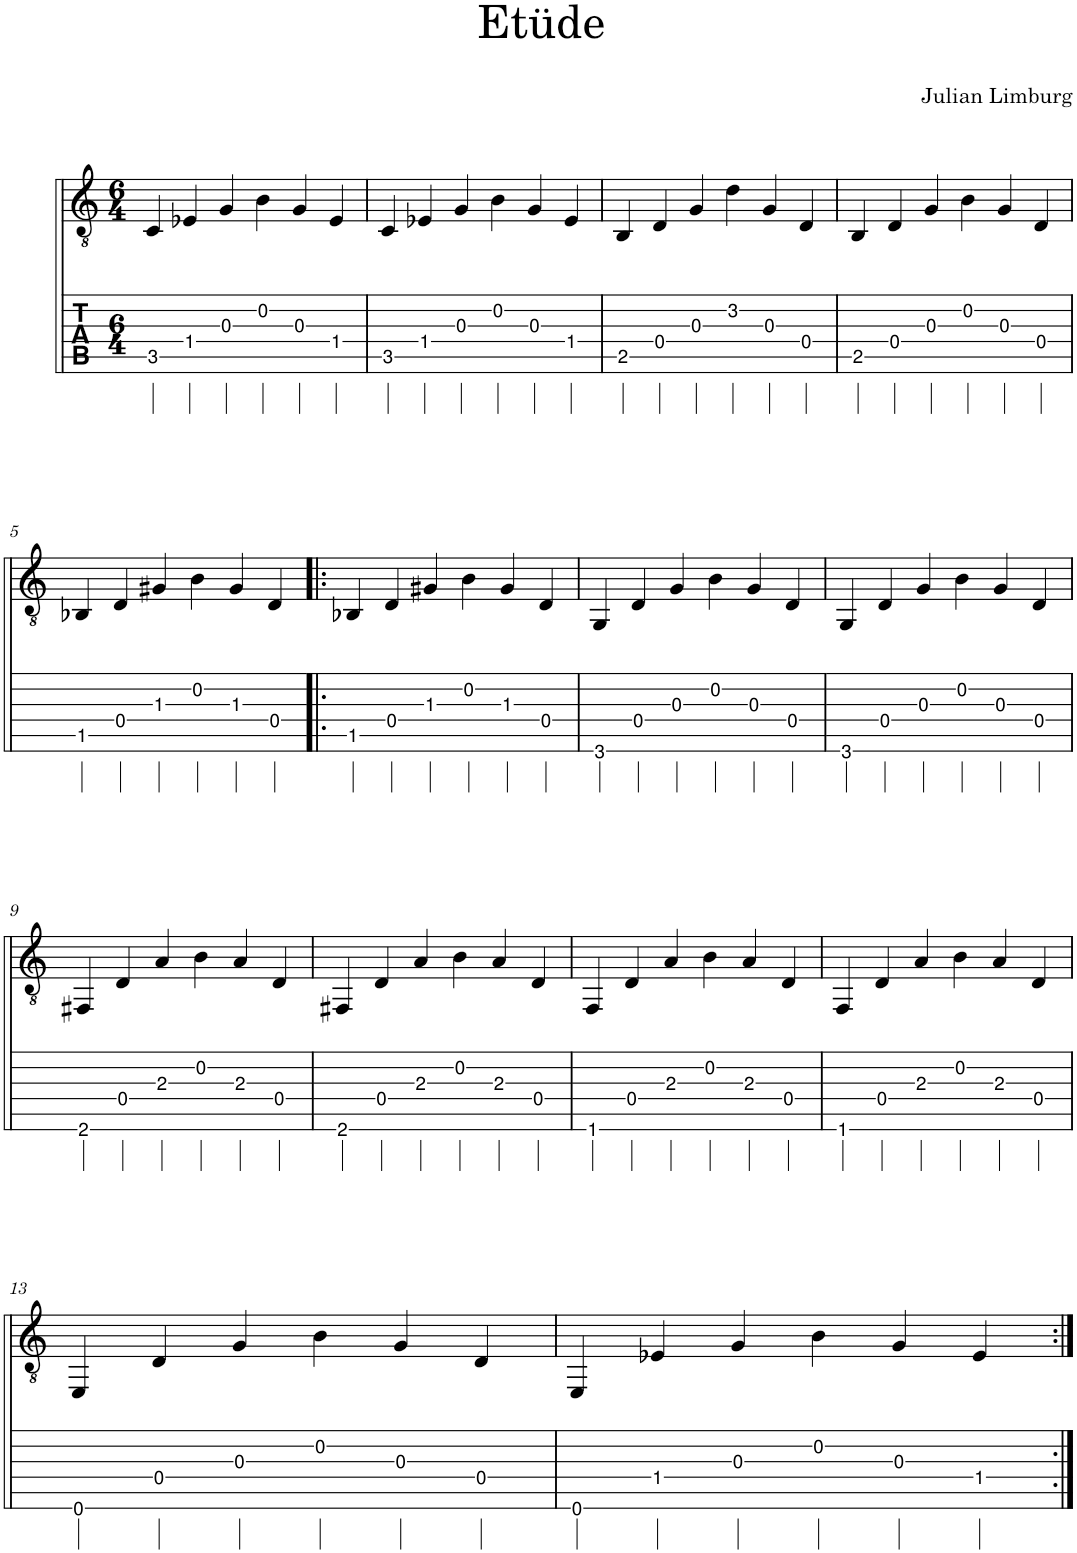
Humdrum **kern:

**kern	**kern
*part1	*part1
*staff2	*staff1
*I"Akustische Gitarre	*
*I'Git.	*
*stria6	*
*	*clefGv2
*k[]	*k[]
*M6/4	*M6/4
=1	=1
4C\	4C/
4E-\	4E-X/
4G\	4G/
4B\	4B\
4G\	4G/
4E-\	4E-/
=2	=2
4C\	4C/
4E-\	4E-X/
4G\	4G/
4B\	4B\
4G\	4G/
4E-\	4E-/
=3	=3
4BB\	4BB/
4D\	4D/
4G\	4G/
4d\	4d\
4G\	4G/
4D\	4D/
=4	=4
4BB\	4BB/
4D\	4D/
4G\	4G/
4B\	4B\
4G\	4G/
4D\	4D/
!!LO:LB:g=z
=5	=5
4BB-\	4BB-X/
4D\	4D/
4G#\	4G#X/
4B\	4B\
4G#\	4G#/
4D\	4D/
=6!|:	=6!|:
4BB-\	4BB-X/
4D\	4D/
4G#\	4G#X/
4B\	4B\
4G#\	4G#/
4D\	4D/
=7	=7
4GG\	4GG/
4D\	4D/
4G\	4G/
4B\	4B\
4G\	4G/
4D\	4D/
=8	=8
4GG\	4GG/
4D\	4D/
4G\	4G/
4B\	4B\
4G\	4G/
4D\	4D/
!!LO:LB:g=z
=9	=9
4FF#\	4FF#X/
4D\	4D/
4A\	4A/
4B\	4B\
4A\	4A/
4D\	4D/
=10	=10
4FF#\	4FF#X/
4D\	4D/
4A\	4A/
4B\	4B\
4A\	4A/
4D\	4D/
=11	=11
4FF\	4FF/
4D\	4D/
4A\	4A/
4B\	4B\
4A\	4A/
4D\	4D/
=12	=12
4FF\	4FF/
4D\	4D/
4A\	4A/
4B\	4B\
4A\	4A/
4D\	4D/
!!LO:LB:g=z
=13	=13
4EE\	4EE/
4D\	4D/
4G\	4G/
4B\	4B\
4G\	4G/
4D\	4D/
=14	=14
4EE\	4EE/
4E-\	4E-X/
4G\	4G/
4B\	4B\
4G\	4G/
4E-\	4E-/
=:|!	=:|!
*-	*-
